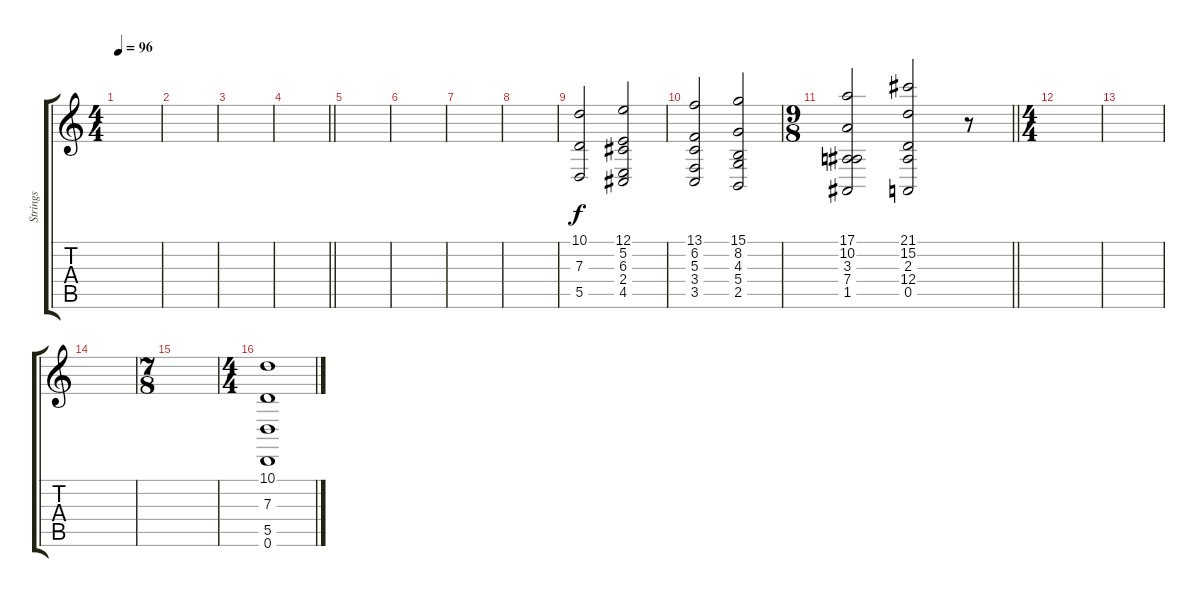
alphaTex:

\track ("Strings" "Strings") {instrument stringensemble1}
\staff {score tabs}
\tuning (E4 B3 G3 D3 A2 D2) {hide}
\ts (4 4)
\tempo 96
\clef g2
\ks c
|
|
|
\barLineRight lightlight
|
|
|
|
|
(10.1 7.3 5.5).2 (12.1 5.2 6.3 2.4 4.5).2 |
(13.1 6.2 5.3 3.4 3.5).2 (15.1 8.2 4.3 5.4 2.5).2 |
\ts (9 8)
\barLineRight lightlight
(17.1 10.2 3.3 7.4 1.5).2 (21.1 15.2 2.3 12.4 0.5).2 r.8 |
\ts (4 4)
|
|
|
\ts (7 8)
|
\ts (4 4)
(10.1 7.3 5.5 0.6).1{volume 13}
